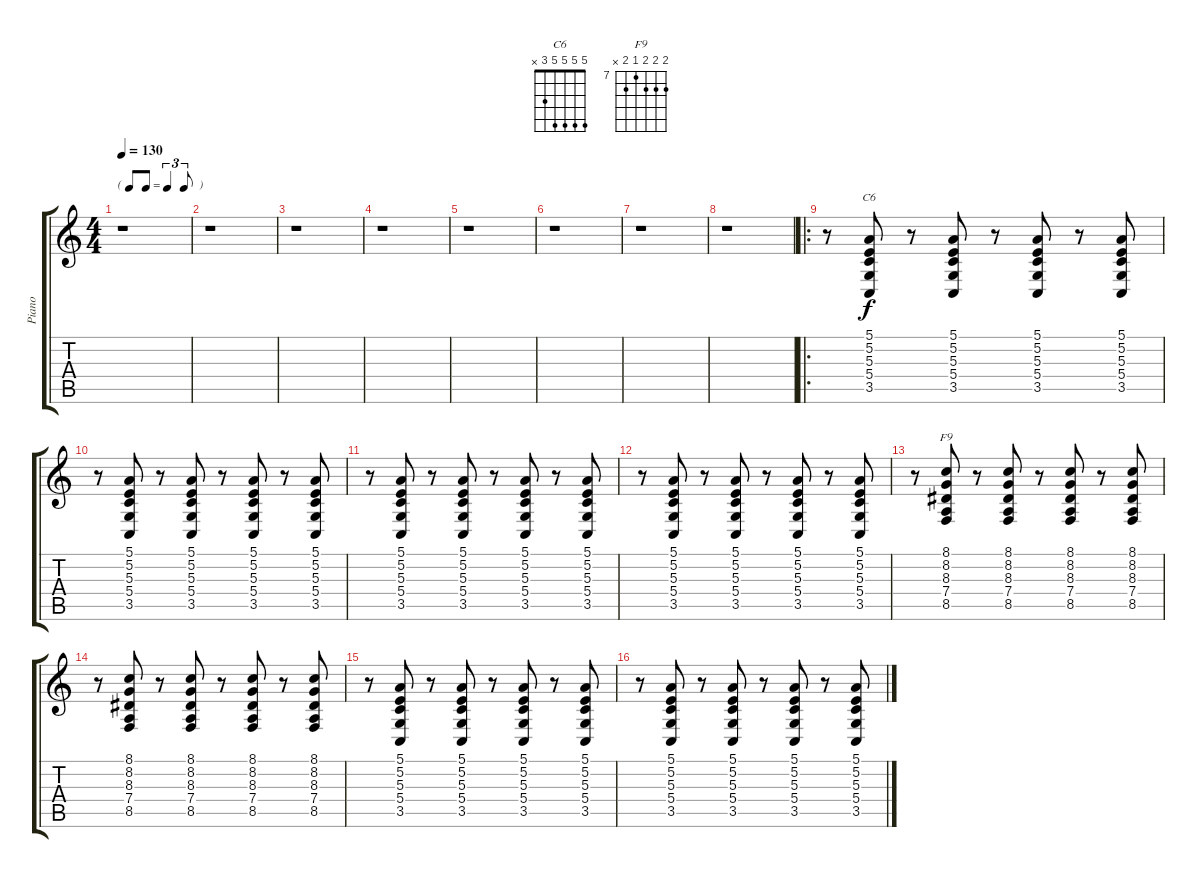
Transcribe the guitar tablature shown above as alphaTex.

\track ("Piano" "Piano") {instrument acousticgrandpiano}
\staff {score tabs}
\tuning (E4 B3 G3 D3 A2 E2) {hide}
\chord ("C6" 5 5 5 5 3 x)
\chord ("F9" 8 8 8 7 8 x) {firstfret 7}
\ts (4 4)
\tf triplet8th
\tempo 130
\clef g2
\ks c
r.1{dy f instrument acousticgrandpiano} |
r.1 |
r.1 |
r.1 |
r.1 |
r.1 |
r.1 |
r.1 |
\ro
r.8 (5.1 5.2 5.3 5.4 3.5).8{ch "C6"} r.8 (5.1 5.2 5.3 5.4 3.5).8 r.8 (5.1 5.2 5.3 5.4 3.5).8 r.8 (5.1 5.2 5.3 5.4 3.5).8 |
r.8 (5.1 5.2 5.3 5.4 3.5).8 r.8 (5.1 5.2 5.3 5.4 3.5).8 r.8 (5.1 5.2 5.3 5.4 3.5).8 r.8 (5.1 5.2 5.3 5.4 3.5).8 |
r.8 (5.1 5.2 5.3 5.4 3.5).8 r.8 (5.1 5.2 5.3 5.4 3.5).8 r.8 (5.1 5.2 5.3 5.4 3.5).8 r.8 (5.1 5.2 5.3 5.4 3.5).8 |
r.8 (5.1 5.2 5.3 5.4 3.5).8 r.8 (5.1 5.2 5.3 5.4 3.5).8 r.8 (5.1 5.2 5.3 5.4 3.5).8 r.8 (5.1 5.2 5.3 5.4 3.5).8 |
r.8 (8.1 8.2 8.3 7.4 8.5).8{ch "F9"} r.8 (8.1 8.2 8.3 7.4 8.5).8 r.8 (8.1 8.2 8.3 7.4 8.5).8 r.8 (8.1 8.2 8.3 7.4 8.5).8 |
r.8 (8.1 8.2 8.3 7.4 8.5).8 r.8 (8.1 8.2 8.3 7.4 8.5).8 r.8 (8.1 8.2 8.3 7.4 8.5).8 r.8 (8.1 8.2 8.3 7.4 8.5).8 |
r.8 (5.1 5.2 5.3 5.4 3.5).8 r.8 (5.1 5.2 5.3 5.4 3.5).8 r.8 (5.1 5.2 5.3 5.4 3.5).8 r.8 (5.1 5.2 5.3 5.4 3.5).8 |
r.8 (5.1 5.2 5.3 5.4 3.5).8 r.8 (5.1 5.2 5.3 5.4 3.5).8 r.8 (5.1 5.2 5.3 5.4 3.5).8 r.8 (5.1 5.2 5.3 5.4 3.5).8
